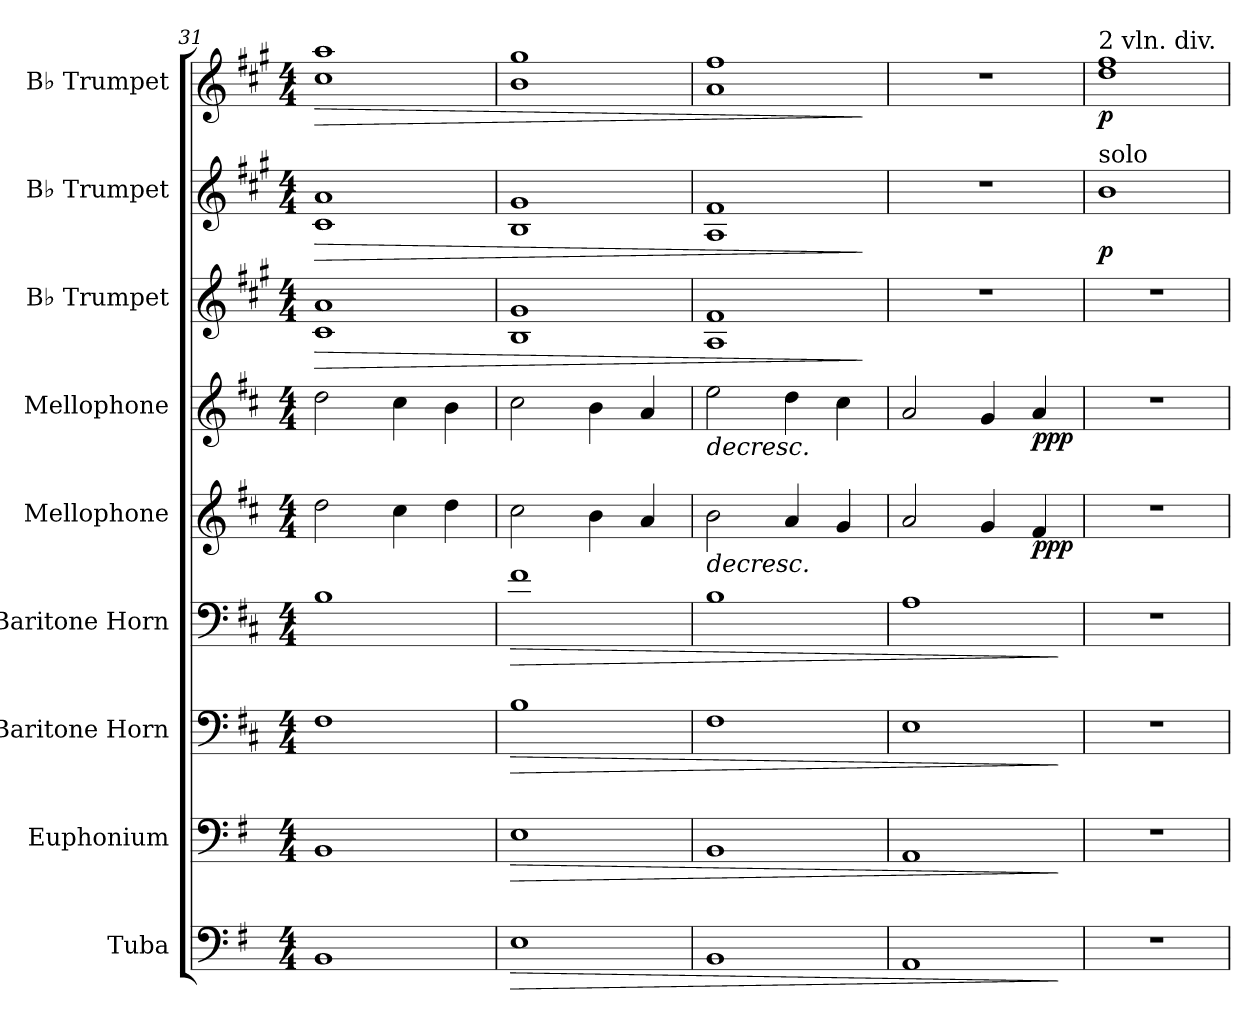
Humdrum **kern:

**kern	**dynam	**kern	**dynam	**kern	**dynam	**kern	**dynam	**kern	**dynam	**kern	**dynam	**kern	**dynam	**kern	**dynam	**kern	**dynam
*part9	*part9	*part8	*part8	*part7	*part7	*part6	*part6	*part5	*part5	*part4	*part4	*part3	*part3	*part2	*part2	*part1	*part1
*staff9	*staff9	*staff8	*staff8	*staff7	*staff7	*staff6	*staff6	*staff5	*staff5	*staff4	*staff4	*staff3	*staff3	*staff2	*staff2	*staff1	*staff1
*I"Tuba	*	*I"Euphonium	*	*I"Baritone Horn	*	*I"Baritone Horn	*	*I"Mellophone	*	*I"Mellophone	*	*I"B♭ Trumpet	*	*I"B♭ Trumpet	*	*I"B♭ Trumpet	*
*I'Tba.	*	*I'Euph.	*	*I'Bar. Hn.	*	*I'Bar. Hn.	*	*I'Mello.	*	*I'Mello.	*	*I'B♭ Tpt.	*	*I'B♭ Tpt.	*	*I'B♭ Tpt.	*
*clefF4	*	*clefF4	*	*clefF4	*	*clefF4	*	*clefG2	*	*clefG2	*	*clefG2	*	*clefG2	*	*clefG2	*
*	*	*	*	*ITrd4c7	*	*ITrd4c7	*	*ITrd4c7	*	*ITrd4c7	*	*ITrd1c2	*	*ITrd1c2	*	*ITrd1c2	*
*k[f#]	*	*k[f#]	*	*k[f#]	*	*k[f#]	*	*k[f#]	*	*k[f#]	*	*k[f#]	*	*k[f#]	*	*k[f#]	*
*M4/4	*	*M4/4	*	*M4/4	*	*M4/4	*	*M4/4	*	*M4/4	*	*M4/4	*	*M4/4	*	*M4/4	*
=31	=31	=31	=31	=31	=31	=31	=31	=31	=31	=31	=31	=31	=31	=31	=31	=31	=31
!	!	!	!	!	!	!	!	!	!	!	!	!	!LO:HP:b	!	!LO:HP:b	!	!LO:HP:b
1BB	.	1BB	.	1BB	.	1E	.	2g\	.	2g\	.	1B 1g	>	1B 1g	>	1b 1gg	>
.	.	.	.	.	.	.	.	4f#\	.	4f#\	.	.	.	.	.	.	.
.	.	.	.	.	.	.	.	4g\	.	4e\	.	.	.	.	.	.	.
!!LO:PB:g=z
=32	=32	=32	=32	=32	=32	=32	=32	=32	=32	=32	=32	=32	=32	=32	=32	=32	=32
!	!LO:HP:b	!	!LO:HP:b	!	!LO:HP:b	!	!LO:HP:b	!	!	!	!	!	!	!	!	!	!
1E	>	1E	>	1E	>	1B	>	2f#\	.	2f#\	.	1A 1f#	.	1A 1f#	.	1a 1ff#	.
.	.	.	.	.	.	.	.	4e\	.	4e\	.	.	.	.	.	.	.
.	.	.	.	.	.	.	.	4d/	.	4d/	.	.	.	.	.	.	.
=33	=33	=33	=33	=33	=33	=33	=33	=33	=33	=33	=33	=33	=33	=33	=33	=33	=33
!	!	!	!	!	!	!	!	!	!LO:HP:b	!	!LO:HP:b	!	!	!	!	!	!
1BB	.	1BB	.	1BB	.	1E	.	2e\	>	2a\	>	1G 1e	.	1G 1e	.	1g 1ee	.
.	.	.	.	.	.	.	.	4d/	.	4g\	.	.	.	.	.	.	.
.	.	.	.	.	.	.	.	4c/	.	4f#\	.	.	.	.	.	.	.
.	.	.	.	.	.	.	.	.	.	.	.	.	]	.	]	.	]
=34	=34	=34	=34	=34	=34	=34	=34	=34	=34	=34	=34	=34	=34	=34	=34	=34	=34
1AA	.	1AA	.	1AA	.	1D	.	2d/	.	2d/	.	1r	.	1r	.	1r	.
.	.	.	.	.	.	.	.	4c/	.	4c/	.	.	.	.	.	.	.
!	!	!	!	!	!	!	!	!	!LO:DY:b	!	!LO:DY:b	!	!	!	!	!	!
.	.	.	.	.	.	.	.	4B/	ppp	4d/	ppp	.	.	.	.	.	.
.	]	.	]	.	]	.	]	.	]	.	]	.	.	.	.	.	.
=35	=35	=35	=35	=35	=35	=35	=35	=35	=35	=35	=35	=35	=35	=35	=35	=35	=35
*	*	*	*	*	*	*	*	*	*	*	*	*	*	*	*	*MM63	*
!	!	!	!	!	!	!	!	!	!	!	!	!	!	!	!	!LO:TX:a:t=2 vln. div.	!
!	!	!	!	!	!	!	!	!	!	!	!	!	!	!LO:TX:a:t=solo	!	!	!
!	!	!	!	!	!	!	!	!	!	!	!	!	!	!	!LO:DY:b	!	!LO:DY:b
1r	.	1r	.	1r	.	1r	.	1r	.	1r	.	1r	.	1a	p	1cc 1ee	p
=	=	=	=	=	=	=	=	=	=	=	=	=	=	=	=	=	=
*-	*-	*-	*-	*-	*-	*-	*-	*-	*-	*-	*-	*-	*-	*-	*-	*-	*-
